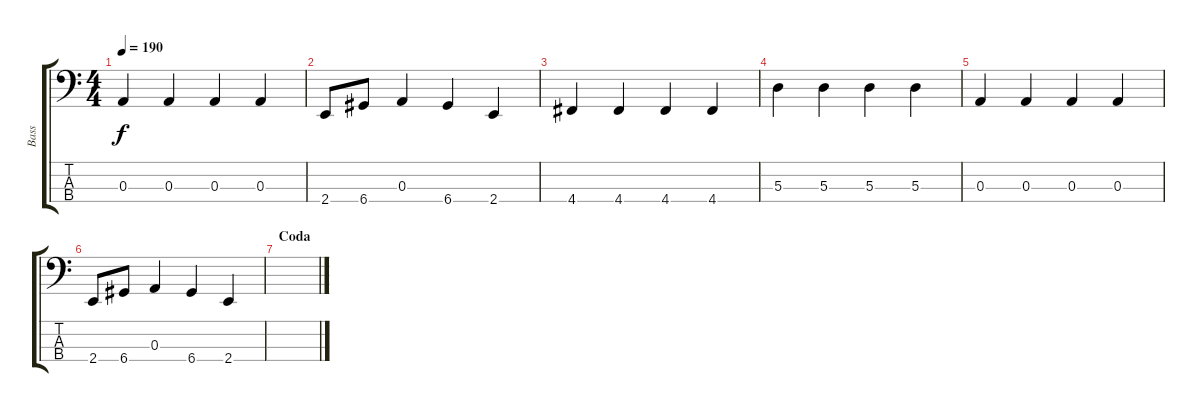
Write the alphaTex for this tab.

\track ("Bass" "Bass") {instrument electricbassfinger}
\staff {score tabs}
\tuning (G2 D2 A1 D1) {hide}
\ts (4 4)
\tempo 190
\clef f4
\ks c
0.3.4{dy f} 0.3.4 0.3.4 0.3.4 |
2.4.8 6.4.8 0.3.4 6.4.4 2.4.4 |
4.4.4 4.4.4 4.4.4 4.4.4 |
5.3.4 5.3.4 5.3.4 5.3.4 |
0.3.4 0.3.4 0.3.4 0.3.4 |
2.4.8 6.4.8 0.3.4 6.4.4 2.4.4 |
\section ("" "Coda")
